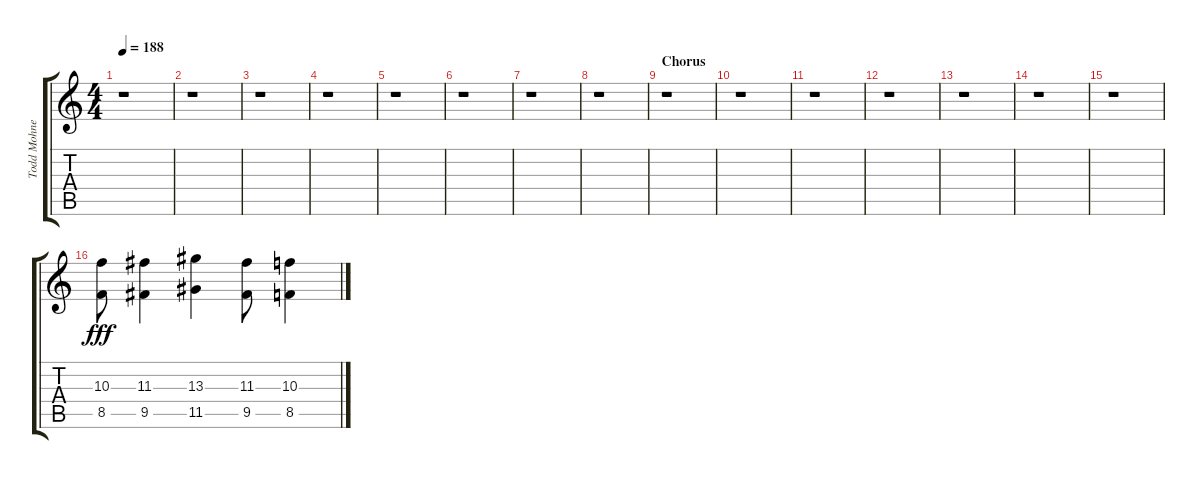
\track ("Todd Mohney (Lead Guitar)" "Todd Mohne") {instrument overdrivenguitar}
\staff {score tabs}
\tuning (E4 B3 G3 D3 A2 E2) {hide}
\ts (4 4)
\tempo 188
\clef g2
\ks c
r.1{dy fff} |
r.1 |
r.1 |
r.1 |
r.1 |
r.1 |
r.1 |
r.1 |
\section ("" "Chorus")
r.1 |
r.1 |
r.1 |
r.1 |
r.1 |
r.1 |
r.1 |
(10.3 8.5).8{balance 16} (11.3 9.5).4 (13.3 11.5).4 (11.3 9.5).8 (10.3 8.5).4
